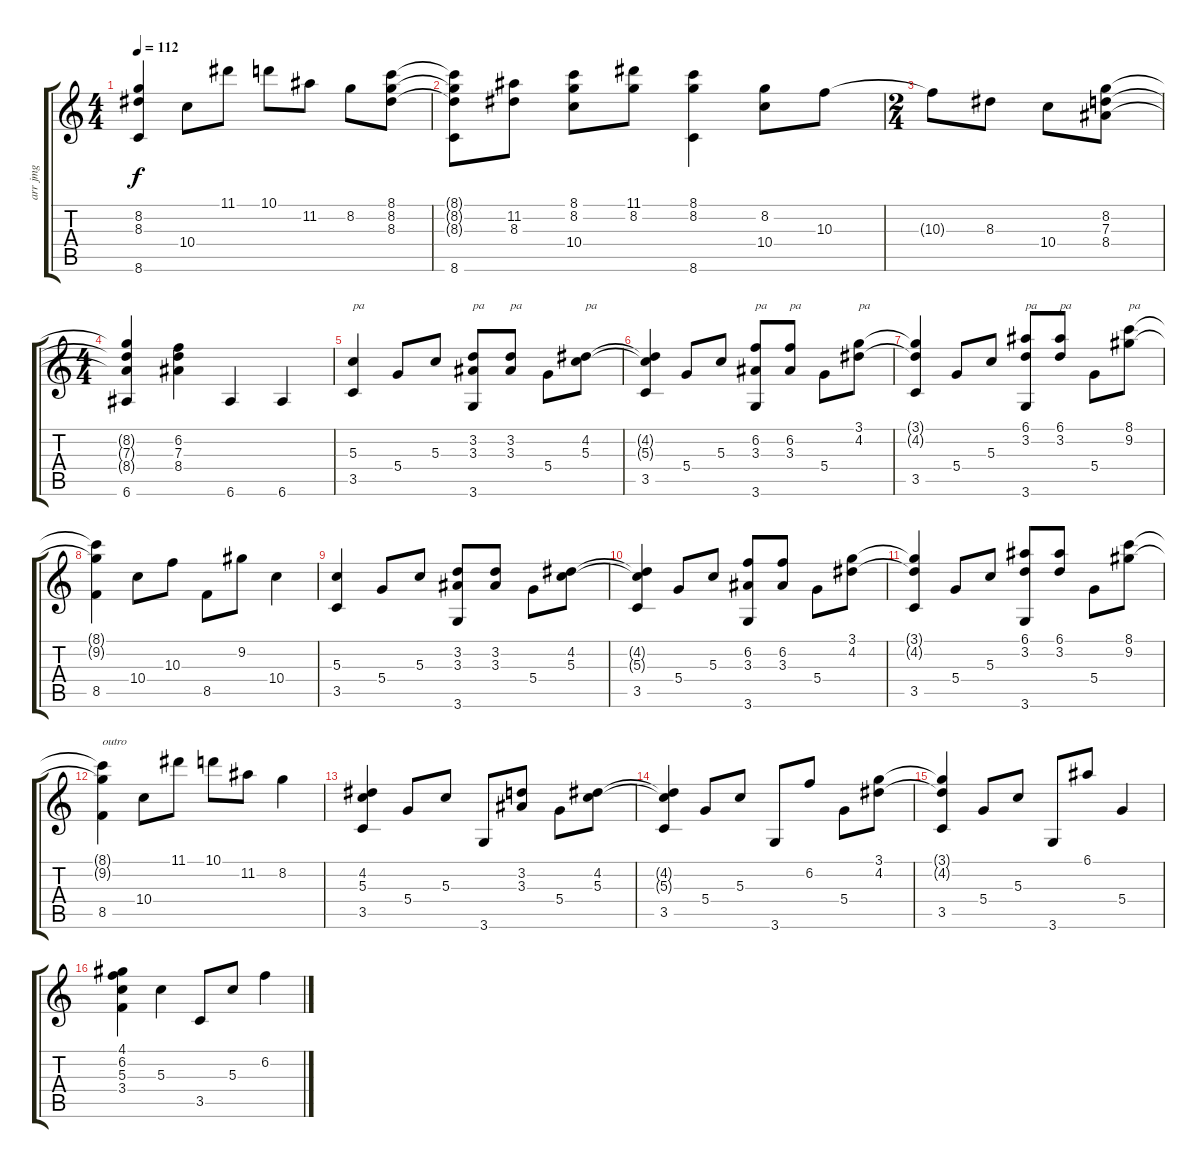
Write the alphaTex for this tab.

\track ("arr jmg" "arr jmg") {instrument electricguitarmuted}
\staff {score tabs}
\tuning (E4 B3 G3 D3 A2 E2) {hide}
\ts (4 4)
\tempo 112
\clef g2
\ks c
(8.2 8.3 8.6).4{dy f} 10.4.8 11.1.8 10.1.8 11.2.8 8.2.8 (8.1 8.2 8.3).8 |
(8.1{t} 8.2{t} 8.3{t} 8.6).8 (11.2 8.3).8 (8.1 8.2 10.4).8 (11.1 8.2).8 (8.1 8.2 8.6).4 (8.2 10.4).8 10.3.8 |
\ts (2 4)
10.3{t}.8 8.3.8 10.4.8 (8.2 7.3 8.4).8 |
\ts (4 4)
(8.2{t} 7.3{t} 8.4{t} 6.6).4 (6.2 7.3 8.4).4 6.6.4 6.6.4 |
(5.3 3.5).4{txt "pa"} 5.4.8 5.3.8 (3.2 3.3 3.6).8{txt "pa"} (3.2 3.3).8{txt "pa"} 5.4.8 (4.2 5.3).8{txt "pa"} |
(4.2{t} 5.3{t} 3.5).4 5.4.8 5.3.8 (6.2 3.3 3.6).8{txt "pa"} (6.2 3.3).8{txt "pa"} 5.4.8 (3.1 4.2).8{txt "pa"} |
(3.1{t} 4.2{t} 3.5).4 5.4.8 5.3.8 (6.1 3.2 3.6).8{txt "pa"} (6.1 3.2).8{txt "pa"} 5.4.8 (8.1 9.2).8{txt "pa"} |
(8.1{t} 9.2{t} 8.5).4 10.4.8 10.3.8 8.5.8 9.2.8 10.4.4 |
(5.3 3.5).4 5.4.8 5.3.8 (3.2 3.3 3.6).8 (3.2 3.3).8 5.4.8 (4.2 5.3).8 |
(4.2{t} 5.3{t} 3.5).4 5.4.8 5.3.8 (6.2 3.3 3.6).8 (6.2 3.3).8 5.4.8 (3.1 4.2).8 |
(3.1{t} 4.2{t} 3.5).4 5.4.8 5.3.8 (6.1 3.2 3.6).8 (6.1 3.2).8 5.4.8 (8.1 9.2).8 |
(8.1{t} 9.2{t} 8.5).4{txt "outro"} 10.4.8 11.1.8 10.1.8 11.2.8 8.2.4 |
(4.2 5.3 3.5).4 5.4.8 5.3.8 3.6.8 (3.2 3.3).8 5.4.8 (4.2 5.3).8 |
(4.2{t} 5.3{t} 3.5).4 5.4.8 5.3.8 3.6.8 6.2.8 5.4.8 (3.1 4.2).8 |
(3.1{t} 4.2{t} 3.5).4 5.4.8 5.3.8 3.6.8 6.1.8 5.4.4 |
(4.1 6.2 5.3 3.4).4 5.3.4 3.5.8 5.3.8 6.2.4
